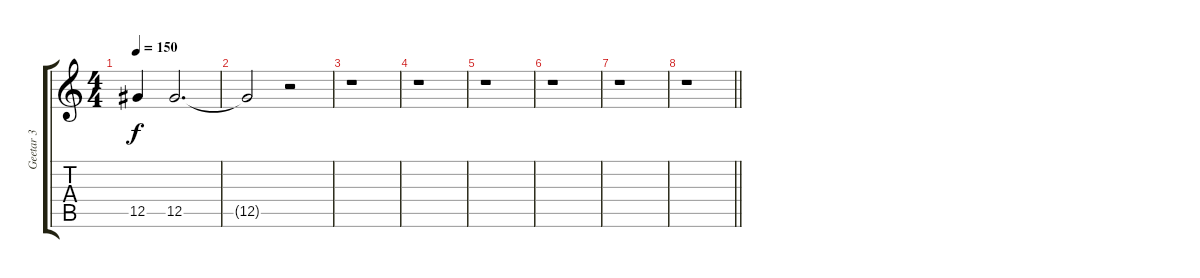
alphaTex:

\track ("Geetar 3" "Geetar 3") {instrument distortionguitar}
\staff {score tabs}
\tuning (Eb4 Bb3 Gb3 Db3 Ab2 Eb2) {hide}
\ts (4 4)
\tempo 150
\clef g2
\ks c
12.5{t}.4{dy f} 12.5.2{d} |
12.5{t}.2 r.2 |
r.1 |
r.1 |
r.1 |
r.1 |
r.1 |
\barLineRight lightlight
r.1
